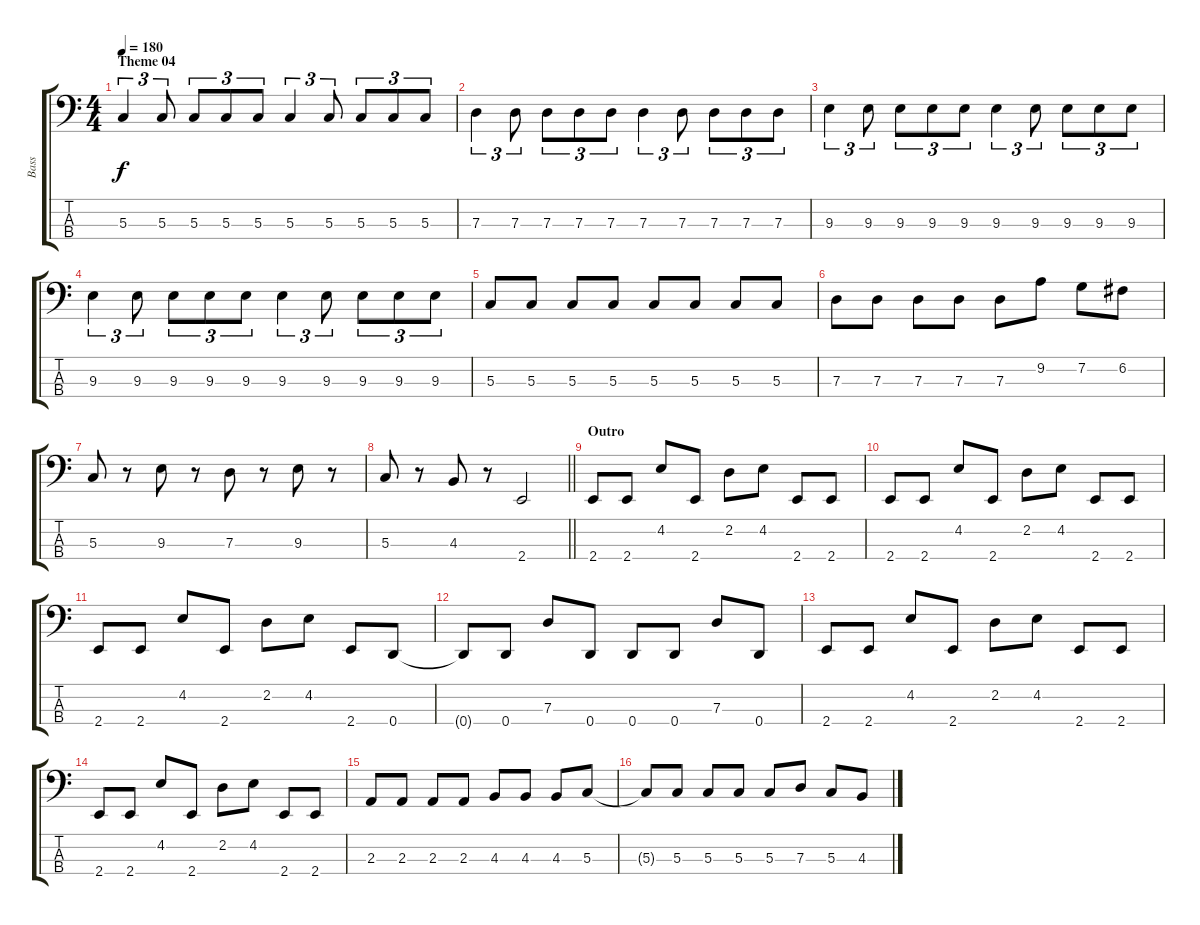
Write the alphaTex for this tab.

\track ("Bass" "Bass") {instrument electricbasspick}
\staff {score tabs}
\tuning (F2 C2 G1 D1) {hide}
\ts (4 4)
\section ("" "Theme 04")
\tempo 180
\clef f4
\ks c
5.3.4{tu (3 2) dy f} 5.3.8{tu (3 2)} 5.3.8{tu (3 2)} 5.3.8{tu (3 2)} 5.3.8{tu (3 2)} 5.3.4{tu (3 2)} 5.3.8{tu (3 2)} 5.3.8{tu (3 2)} 5.3.8{tu (3 2)} 5.3.8{tu (3 2)} |
7.3.4{tu (3 2)} 7.3.8{tu (3 2)} 7.3.8{tu (3 2)} 7.3.8{tu (3 2)} 7.3.8{tu (3 2)} 7.3.4{tu (3 2)} 7.3.8{tu (3 2)} 7.3.8{tu (3 2)} 7.3.8{tu (3 2)} 7.3.8{tu (3 2)} |
9.3.4{tu (3 2)} 9.3.8{tu (3 2)} 9.3.8{tu (3 2)} 9.3.8{tu (3 2)} 9.3.8{tu (3 2)} 9.3.4{tu (3 2)} 9.3.8{tu (3 2)} 9.3.8{tu (3 2)} 9.3.8{tu (3 2)} 9.3.8{tu (3 2)} |
9.3.4{tu (3 2)} 9.3.8{tu (3 2)} 9.3.8{tu (3 2)} 9.3.8{tu (3 2)} 9.3.8{tu (3 2)} 9.3.4{tu (3 2)} 9.3.8{tu (3 2)} 9.3.8{tu (3 2)} 9.3.8{tu (3 2)} 9.3.8{tu (3 2)} |
5.3.8 5.3.8 5.3.8 5.3.8 5.3.8 5.3.8 5.3.8 5.3.8 |
7.3.8 7.3.8 7.3.8 7.3.8 7.3.8 9.2.8 7.2.8 6.2.8 |
5.3.8 r.8 9.3.8 r.8 7.3.8 r.8 9.3.8 r.8 |
\barLineRight lightlight
5.3.8 r.8 4.3.8 r.8 2.4.2 |
\section ("" "Outro")
2.4.8 2.4.8 4.2.8 2.4.8 2.2.8 4.2.8 2.4.8 2.4.8 |
2.4.8 2.4.8 4.2.8 2.4.8 2.2.8 4.2.8 2.4.8 2.4.8 |
2.4.8 2.4.8 4.2.8 2.4.8 2.2.8 4.2.8 2.4.8 0.4.8 |
0.4{t}.8 0.4.8 7.3.8 0.4.8 0.4.8 0.4.8 7.3.8 0.4.8 |
2.4.8 2.4.8 4.2.8 2.4.8 2.2.8 4.2.8 2.4.8 2.4.8 |
2.4.8 2.4.8 4.2.8 2.4.8 2.2.8 4.2.8 2.4.8 2.4.8 |
2.3.8 2.3.8 2.3.8 2.3.8 4.3.8 4.3.8 4.3.8 5.3.8 |
5.3{t}.8 5.3.8 5.3.8 5.3.8 5.3.8 7.3.8 5.3.8 4.3.8
